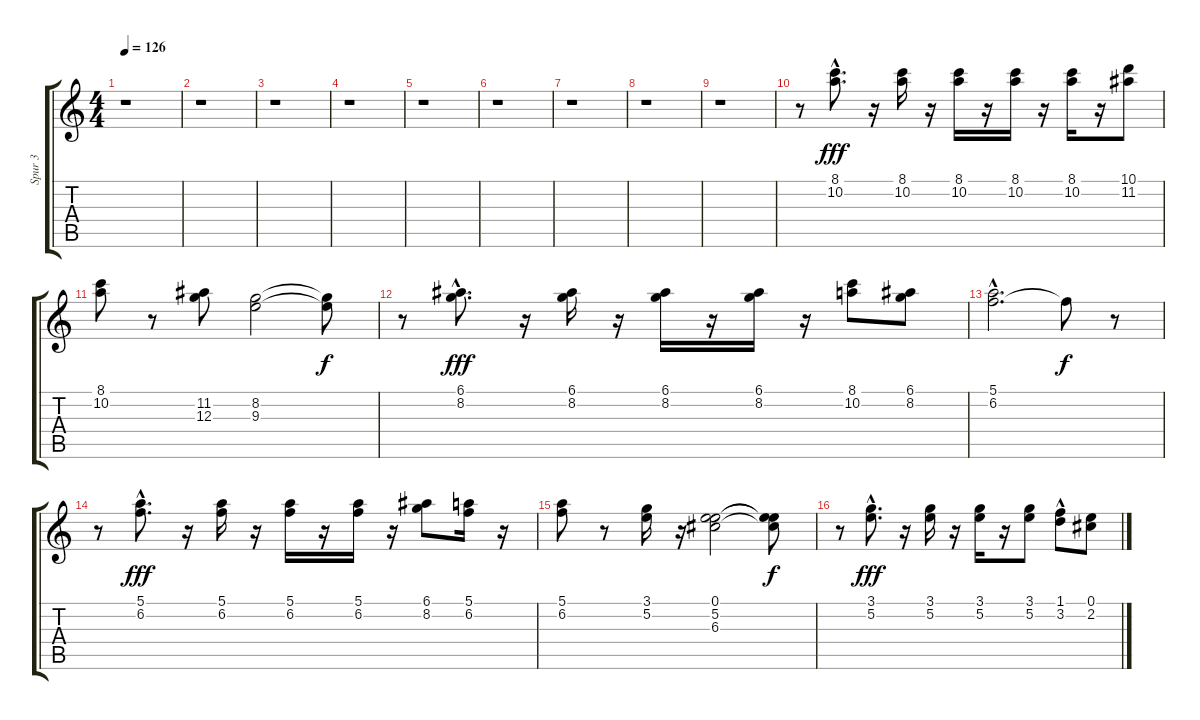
\track ("Spur 3" "Spur 3") {instrument acousticguitarsteel}
\staff {score tabs}
\tuning (E4 B3 G3 D3 A2 E2) {hide}
\ts (4 4)
\tempo 126
\clef g2
\ks c
r.1{dy fff} |
r.1 |
r.1 |
r.1 |
r.1 |
r.1 |
r.1 |
r.1 |
r.1 |
r.8 (8.1{hac} 10.2).8{d} r.16 (8.1 10.2).16 r.16 (8.1 10.2).16 r.16 (8.1 10.2).16 r.16 (8.1 10.2).16 r.16 (10.1 11.2).8 |
(8.1 10.2).8 r.8 (11.2 12.3).8 (8.2 9.3).2 (8.2{t} 9.3{t}).8{dy f} |
r.8 (6.1{hac} 8.2{hac}).8{d dy fff} r.16 (6.1 8.2).16 r.16 (6.1 8.2).16 r.16 (6.1 8.2).16 r.16 (8.1 10.2).8 (6.1 8.2).8 |
(5.1{hac} 6.2{hac}).2{d} 6.2{t}.8{dy f} r.8 |
r.8 (5.1 6.2{hac}).8{d dy fff} r.16 (5.1 6.2).16 r.16 (5.1 6.2).16 r.16 (5.1 6.2).16 r.16 (6.1 8.2).8 (5.1 6.2).16 r.16 |
(5.1 6.2).8 r.8 (3.1 5.2).16 r.16 (0.1 5.2 6.3).2 (0.1{t} 5.2{t} 6.3{t}).8{dy f} |
r.8 (3.1{hac} 5.2{hac}).8{d dy fff} r.16 (3.1 5.2).16 r.16 (3.1 5.2).16 r.16 (3.1 5.2).8 (1.1 3.2{hac}).8 (0.1 2.2).8
